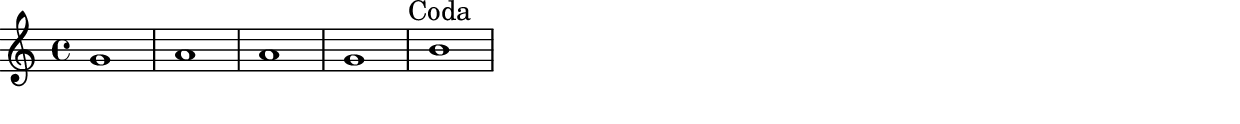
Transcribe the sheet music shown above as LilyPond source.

%% Generated by lilypond-book
%% Options: [exampleindent=10.16\mm,indent=0\mm,line-width=160\mm,paper-height=845.047\pt,paper-width=597.508\pt,papersize='(cons (* 597.508 pt) (* 845.047 pt))]
\include "lilypond-book-preamble.ly"


% ****************************************************************
% Start cut-&-pastable-section
% ****************************************************************

#(ly:set-option 'eps-box-padding 3.000000)



\paper {
  #(set-paper-size '(cons (* 597.508 pt) (* 845.047 pt)))
  indent = 0\mm
  line-width = 160\mm
  % offset the left padding, also add 1mm as lilypond creates cropped
  % images with a little space on the right
  line-width = #(- line-width (* mm  3.000000) (* mm 1))
}

\layout {
  
}




% ****************************************************************
% ly snippet:
% ****************************************************************
\sourcefilename "/lilypond-2.27.0/input/regression/repeat-dc-al-coda.ly"
\sourcefileline 0
\version "2.23.6"

#(ly:set-option 'warning-as-error #t)

\header {
  texidoc="This tests @emph{D.C. al Coda} form and how it unfolds."
}

piece = \new Voice \fixed c' {
  \repeat segno 2 {
    g1
    \alternative {
      { a1 | a }
      <>
    }
  }
  \sectionLabel "Coda"
  b1
}


\new Score {
  \new Staff \with { instrumentName = "default" } \piece
}

\new Score \with {
  dalSegnoTextFormatter = #format-dal-segno-text-brief
} {
  \new Staff \with { instrumentName = "brief" } \piece
}

\new Score {
  \new Staff \with { instrumentName = "unfolded" } \unfoldRepeats \piece
}



% ****************************************************************
% end ly snippet
% ****************************************************************
